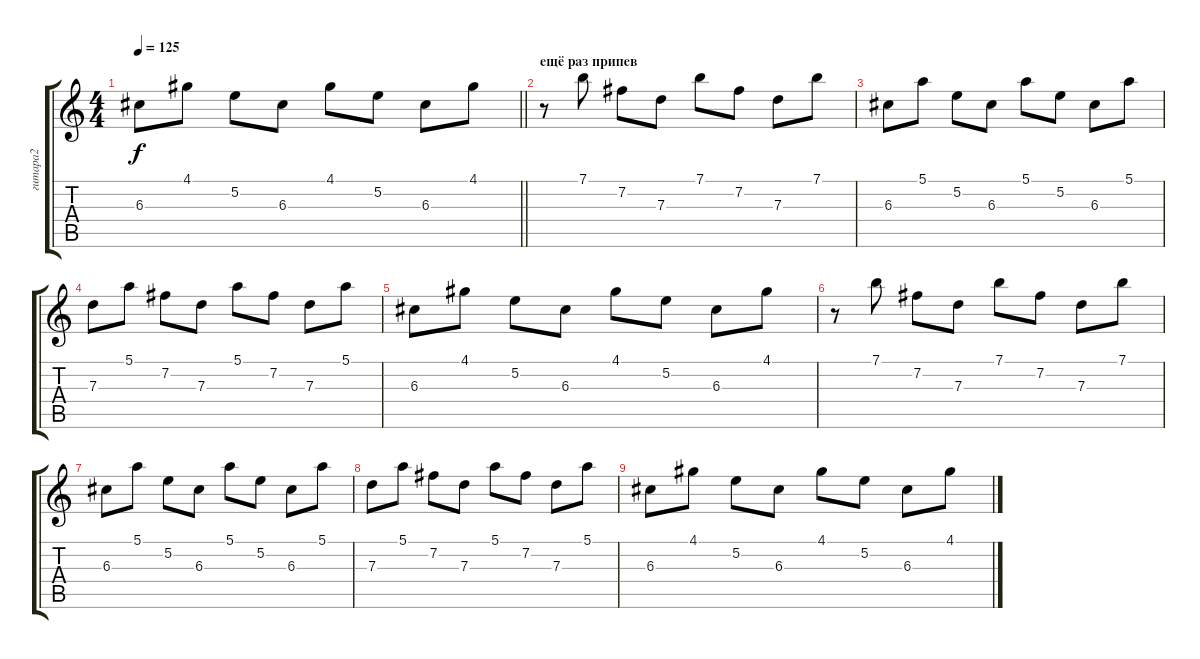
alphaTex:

\track ("гитара2" "гитара2") {instrument electricguitarclean}
\staff {score tabs}
\tuning (E4 B3 G3 D3 A2 E2) {hide}
\ts (4 4)
\tempo 125
\clef g2
\barLineRight lightlight
\ks c
6.3.8{dy f} 4.1.8 5.2.8 6.3.8 4.1.8 5.2.8 6.3.8 4.1.8 |
\section ("" "ещё раз припев")
r.8 7.1.8 7.2.8 7.3.8 7.1.8 7.2.8 7.3.8 7.1.8 |
6.3.8 5.1.8 5.2.8 6.3.8 5.1.8 5.2.8 6.3.8 5.1.8 |
7.3.8 5.1.8 7.2.8 7.3.8 5.1.8 7.2.8 7.3.8 5.1.8 |
6.3.8 4.1.8 5.2.8 6.3.8 4.1.8 5.2.8 6.3.8 4.1.8 |
r.8 7.1.8 7.2.8 7.3.8 7.1.8 7.2.8 7.3.8 7.1.8 |
6.3.8 5.1.8 5.2.8 6.3.8 5.1.8 5.2.8 6.3.8 5.1.8 |
7.3.8 5.1.8 7.2.8 7.3.8 5.1.8 7.2.8 7.3.8 5.1.8 |
6.3.8 4.1.8 5.2.8 6.3.8 4.1.8 5.2.8 6.3.8 4.1.8
